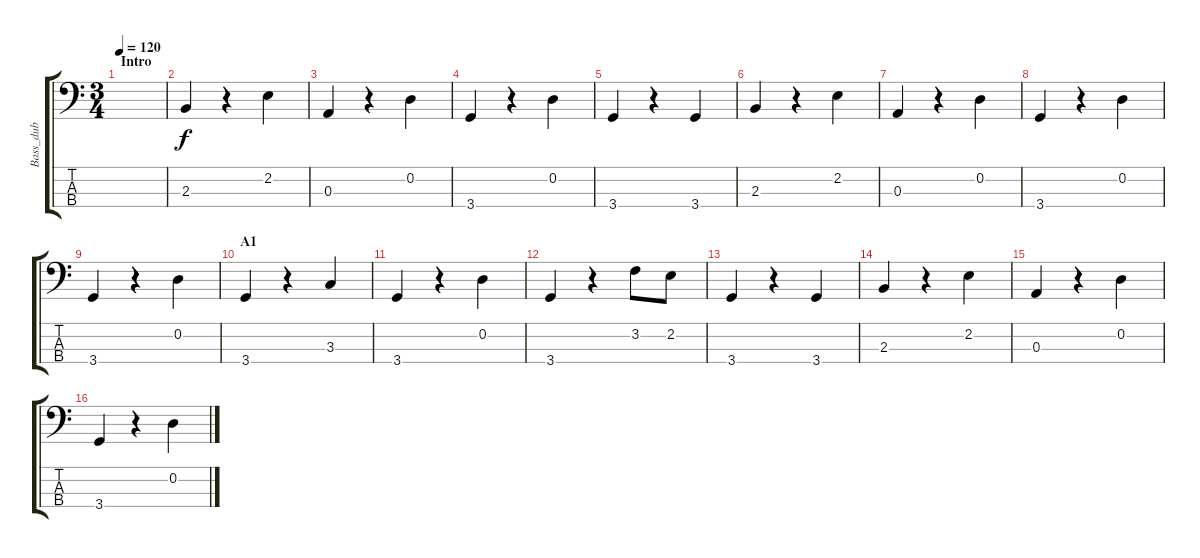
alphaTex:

\track ("Bass_dub" "Bass_dub") {instrument acousticbass}
\staff {score tabs}
\tuning (G2 D2 A1 E1) {hide}
\ts (3 4)
\section ("" "Intro")
\tempo 120
\clef f4
\ks c
|
2.3.4 r.4 2.2.4 |
0.3.4 r.4 0.2.4 |
3.4.4 r.4 0.2.4 |
3.4.4 r.4 3.4.4 |
2.3.4 r.4 2.2.4 |
0.3.4 r.4 0.2.4 |
3.4.4 r.4 0.2.4 |
3.4.4 r.4 0.2.4 |
\section ("" "A1")
3.4.4 r.4 3.3.4 |
3.4.4 r.4 0.2.4 |
3.4.4 r.4 3.2.8 2.2.8 |
3.4.4 r.4 3.4.4 |
2.3.4 r.4 2.2.4 |
0.3.4 r.4 0.2.4 |
3.4.4 r.4 0.2.4
